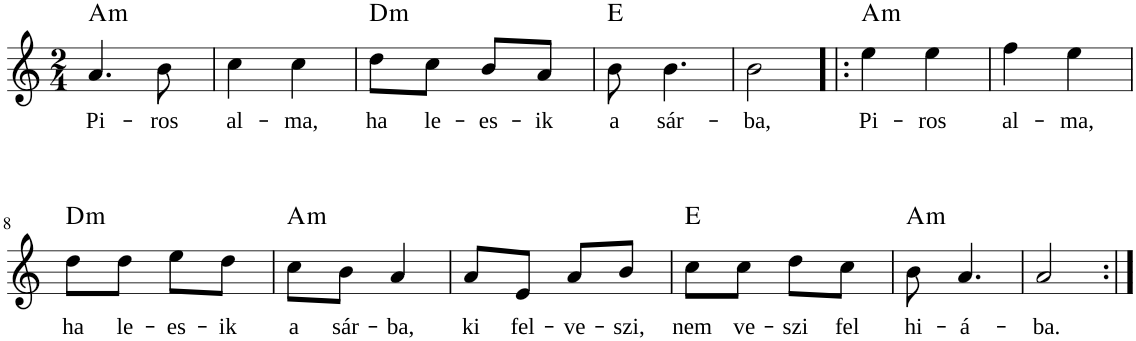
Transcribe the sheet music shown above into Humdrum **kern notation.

**kern	**text	**harte
*part1	*part1	*part1
*staff1	*staff1	*
*I"Piano	*	*
*I'Pno	*	*
*clefG2	*	*
*k[]	*	*
*M2/4	*	*
=1	=1	=1
!	!LO:LY:b	!LO:H:kt=m
4.a/	Pi-	A:min
!	!LO:LY:b	!
8b\	-ros	.
=2	=2	=2
!	!LO:LY:b	!
4cc\	al-	.
!	!LO:LY:b	!
4cc\	-ma,	.
=3	=3	=3
!	!LO:LY:b	!LO:H:kt=m
8dd\L	ha	D:min
!	!LO:LY:b	!
8cc\J	le-	.
!	!LO:LY:b	!
8b/L	-es-	.
!	!LO:LY:b	!
8a/J	-ik	.
=4	=4	=4
!	!LO:LY:b	!
8b\	a	E:maj
!	!LO:LY:b	!
4.b\	sár-	.
=5	=5	=5
!	!LO:LY:b	!
2b\	-ba,	.
=6!|:	=6!|:	=6!|:
!	!LO:LY:b	!LO:H:kt=m
4ee\	Pi-	A:min
!	!LO:LY:b	!
4ee\	-ros	.
=7	=7	=7
!	!LO:LY:b	!
4ff\	al-	.
!	!LO:LY:b	!
4ee\	-ma,	.
!!LO:LB:g=z
=8	=8	=8
!	!LO:LY:b	!LO:H:kt=m
8dd\L	ha	D:min
!	!LO:LY:b	!
8dd\J	le-	.
!	!LO:LY:b	!
8ee\L	-es-	.
!	!LO:LY:b	!
8dd\J	-ik	.
=9	=9	=9
!	!LO:LY:b	!LO:H:kt=m
8cc\L	a	A:min
!	!LO:LY:b	!
8b\J	sár-	.
!	!LO:LY:b	!
4a/	-ba,	.
=10	=10	=10
!	!LO:LY:b	!
8a/L	ki	.
!	!LO:LY:b	!
8e/J	fel-	.
!	!LO:LY:b	!
8a/L	-ve-	.
!	!LO:LY:b	!
8b/J	-szi,	.
=11	=11	=11
!	!LO:LY:b	!
8cc\L	nem	E:maj
!	!LO:LY:b	!
8cc\J	ve-	.
!	!LO:LY:b	!
8dd\L	-szi	.
!	!LO:LY:b	!
8cc\J	fel	.
=12	=12	=12
!	!LO:LY:b	!LO:H:kt=m
8b\	hi-	A:min
!	!LO:LY:b	!
4.a/	-á-	.
=13	=13	=13
!	!LO:LY:b	!
2a/	-ba.	.
=:|!	=:|!	=:|!
*-	*-	*-
